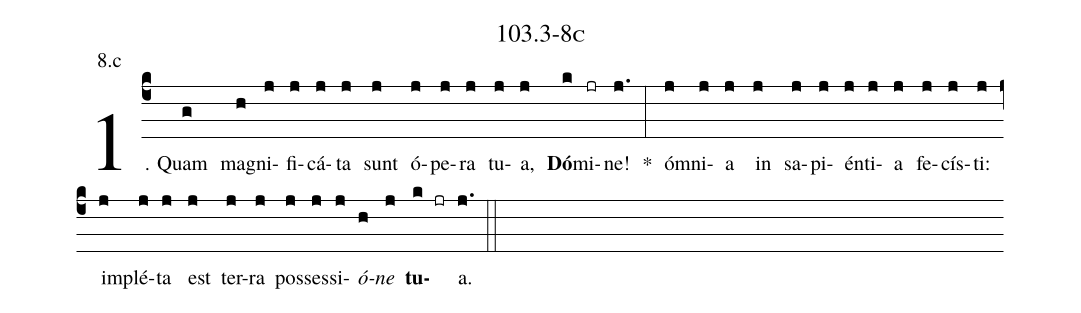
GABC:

name: 103.3-8c;
annotation: 8.c;
%%
(c4)1. Quam(g) ma(h)gni(j)fi(j)cá(j)ta(j) sunt(j) ó(j)pe(j)ra(j) tu(j)a,(j) <b>Dó</b>(k)mi(jr)ne!(j.) *(:) óm(j)ni(j)a(j) in(j) sa(j)pi(j)én(j)ti(j)a(j) fe(j)cís(j)ti:(j) im(j)plé(j)ta(j) est(j) ter(j)ra(j) pos(j)ses(j)si(j)<i>ó</i>(h)<i>ne</i>(j) <b>tu</b>(k jr)a.(j.) (::)


%E(j) u(j) o(h) u(j) a(k) e.(j.) (::)
